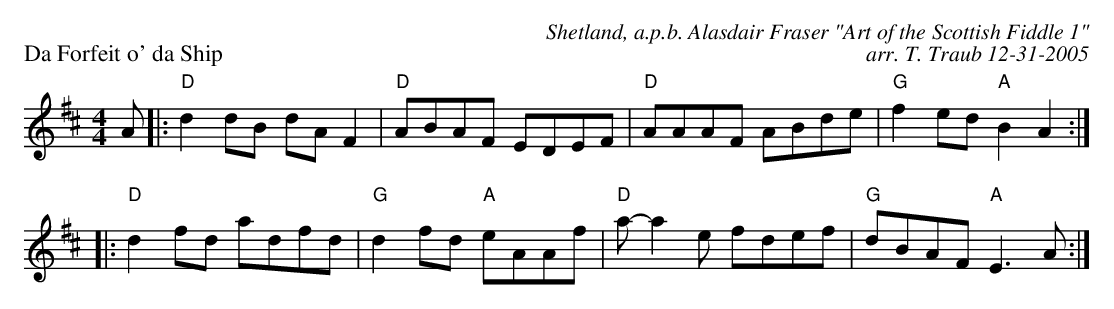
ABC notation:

X:1
P: Da Forfeit o' da Ship
C: Shetland, a.p.b. Alasdair Fraser "Art of the Scottish Fiddle 1"
C: arr. T. Traub 12-31-2005
K: D
M: 4/4
L: 1/8
A |: "D"d2 dB dA F2|"D"ABAF EDEF|"D"AAAF ABde|"G"f2 ed "A"B2 A2 :|
|: "D"d2 fd adfd|"G"d2 fd "A"eAAf|"D"a-a2 e fdef|"G"dBAF "A"E3 A :|
